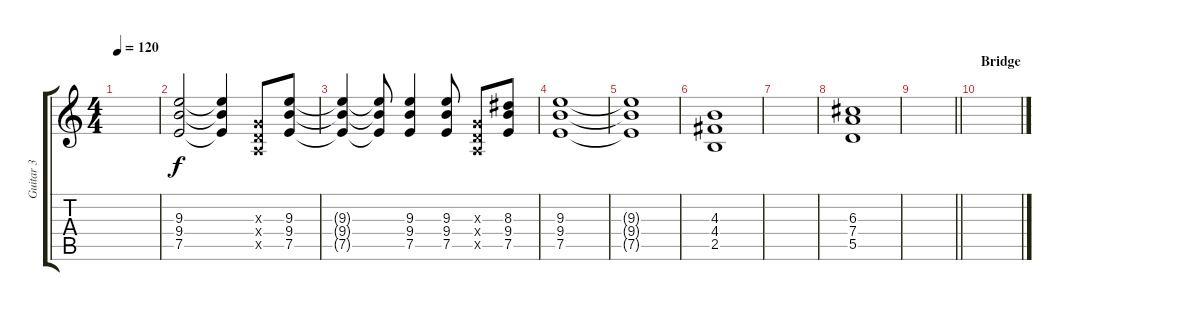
\track ("Guitar 3" "Guitar 3") {instrument electricguitarjazz}
\staff {score tabs}
\tuning (E4 B3 G3 D3 A2 E2) {hide}
\ts (4 4)
\tempo 120
\clef g2
\ks c
|
(9.3 9.4 7.5).2{volume 7 instrument distortionguitar} (9.3{t} 9.4{t} 7.5{t}).4 (0.3{x} 0.4{x} 0.5{x}).8 (9.3 9.4 7.5).8 |
(9.3{t} 9.4{t} 7.5{t}).4 (9.3{t} 9.4{t} 7.5{t}).8 (9.3 9.4 7.5).4 (9.3 9.4 7.5).8 (0.3{x} 0.4{x} 0.5{x}).8 (8.3 9.4 7.5).8 |
(9.3 9.4 7.5).1 |
(9.3{t} 9.4{t} 7.5{t}).1 |
(4.3 4.4 2.5).1 |
|
(6.3 7.4 5.5).1 |
\barLineRight lightlight
|
\section ("" "Bridge")
